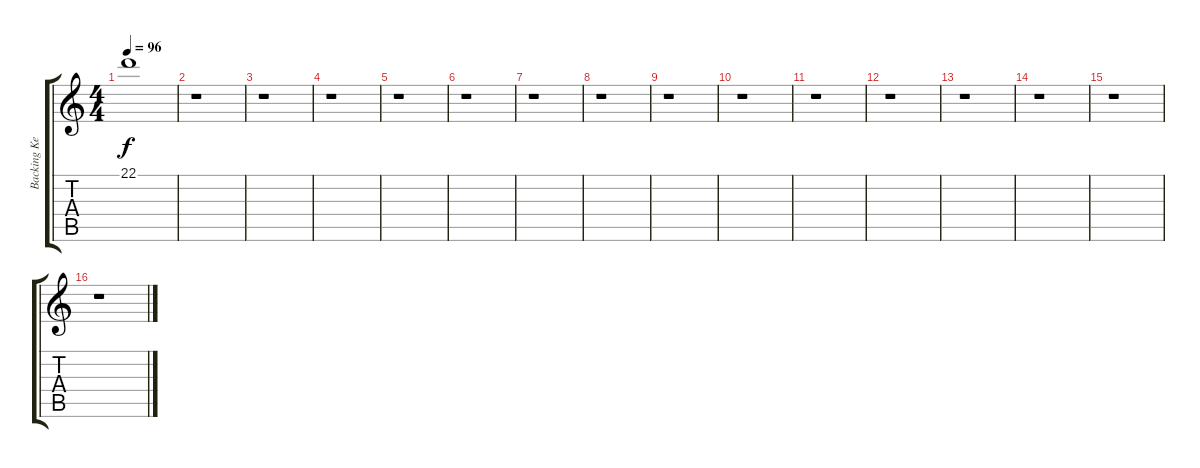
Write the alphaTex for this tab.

\track ("Backing Keyboards" "Backing Ke") {instrument stringensemble1}
\staff {score tabs}
\tuning (E4 B3 G3 D3 A2 E2) {hide}
\ts (4 4)
\tempo 96
\clef g2
\ks c
22.1{t}.1{dy f volume 4} |
r.1{volume 0} |
r.1 |
r.1 |
r.1 |
r.1 |
r.1 |
r.1 |
r.1 |
r.1 |
r.1 |
r.1 |
r.1 |
r.1 |
r.1 |
r.1
